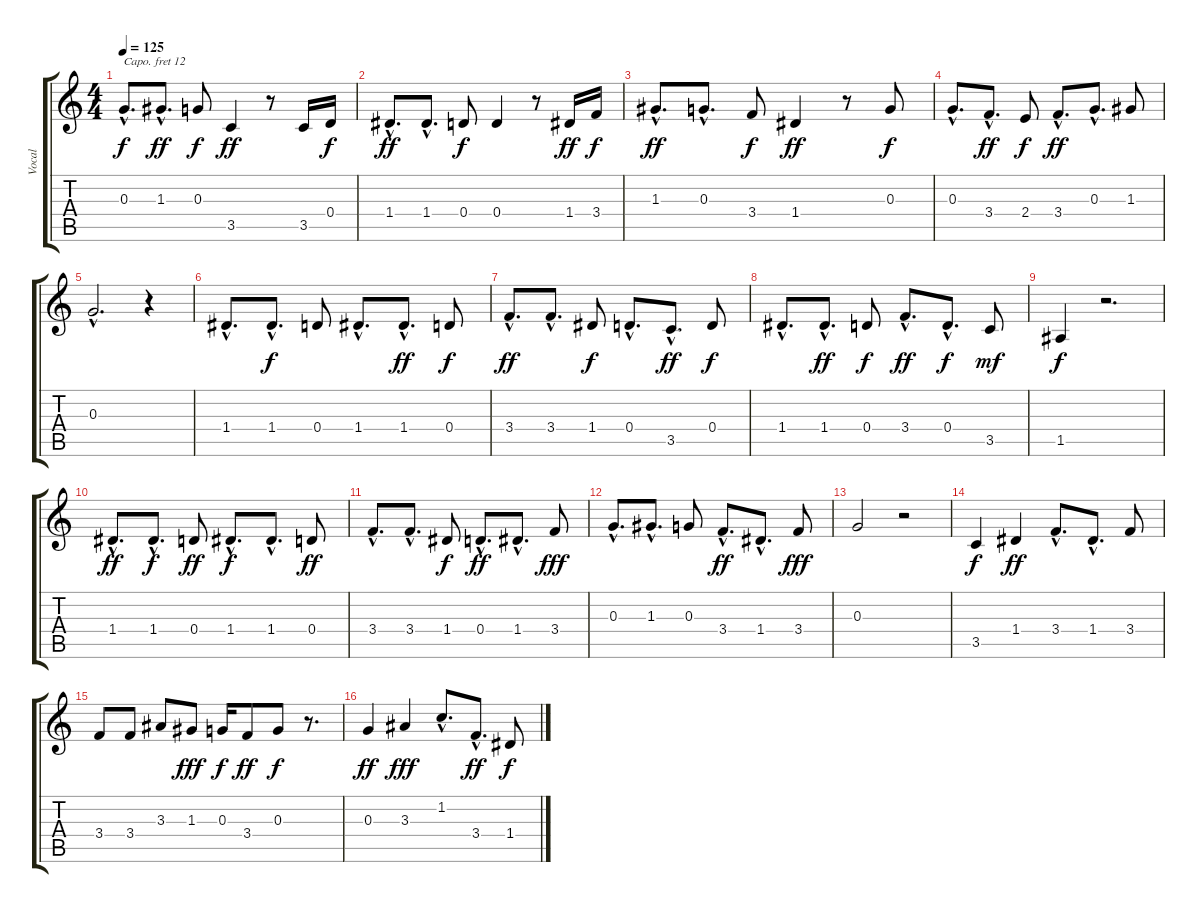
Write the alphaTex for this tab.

\track ("Vocal" "Vocal") {instrument baritonesax}
\staff {score tabs}
\capo 12
\tuning (E4 B3 G3 D3 A2 E2) {hide}
\ts (4 4)
\tempo 125
\clef g2
\ks c
0.3{hac}.8{d dy f} 1.3{hac}.8{d dy ff} 0.3.8{dy f} 3.5.4{dy ff} r.8 3.5.16 0.4.16{dy f} |
1.4{hac}.8{d dy ff} 1.4{hac}.8{d} 0.4.8{dy f} 0.4.4 r.8 1.4.16{dy ff} 3.4.16{dy f} |
1.3{hac}.8{d dy ff} 0.3{hac}.8{d} 3.4.8{dy f} 1.4.4{dy ff} r.8 0.3.8{dy f} |
0.3{hac}.8{d} 3.4{hac}.8{d dy ff} 2.4.8{dy f} 3.4{hac}.8{d dy ff} 0.3{hac}.8{d} 1.3.8 |
0.3{hac}.2{d} r.4 |
1.4{hac}.8{d} 1.4{hac}.8{d dy f} 0.4.8 1.4{hac}.8{d} 1.4{hac}.8{d dy ff} 0.4.8{dy f} |
3.4{hac}.8{d dy ff} 3.4{hac}.8{d} 1.4.8{dy f} 0.4{hac}.8{d} 3.5{hac}.8{d dy ff} 0.4.8{dy f} |
1.4{hac}.8{d} 1.4{hac}.8{d dy ff} 0.4.8{dy f} 3.4{hac}.8{d dy ff} 0.4{hac}.8{d dy f} 3.5.8{dy mf} |
1.5.4{dy f} r.2{d} |
1.4{hac}.8{d dy ff} 1.4{hac}.8{d dy f} 0.4.8{dy ff} 1.4{hac}.8{d dy f} 1.4{hac}.8{d} 0.4.8{dy ff} |
3.4{hac}.8{d} 3.4{hac}.8{d} 1.4.8{dy f} 0.4{hac}.8{d dy ff} 1.4{hac}.8{d} 3.4.8{dy fff} |
0.3{hac}.8{d} 1.3{hac}.8{d} 0.3.8 3.4{hac}.8{d dy ff} 1.4{hac}.8{d} 3.4.8{dy fff} |
0.3.2 r.2 |
3.5.4{dy f} 1.4.4{dy ff} 3.4{hac}.8{d} 1.4{hac}.8{d} 3.4.8 |
3.4.8 3.4.8 3.3.8 1.3.8{dy fff} 0.3.16{dy f} 3.4.8{dy ff} 0.3.8{dy f} r.8{d} |
0.3.4{dy ff} 3.3.4{dy fff} 1.2{hac}.8{d} 3.4{hac}.8{d dy ff} 1.4.8{dy f}
